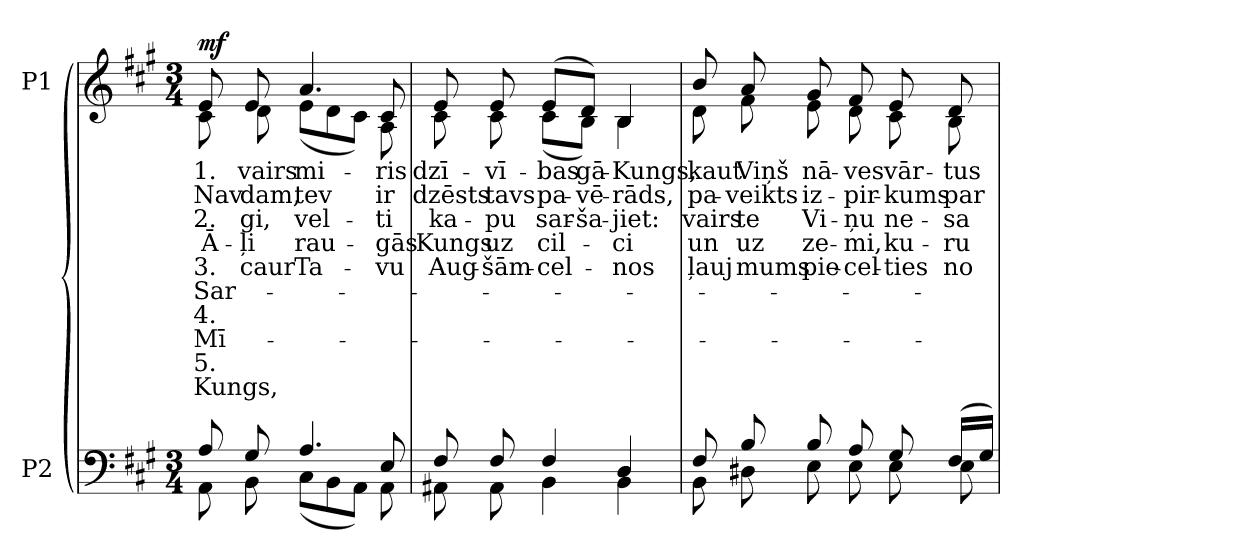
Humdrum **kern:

**kern	**kern	**text	**text	**text	**text	**text	**text	**text	**text	**text	**text	**dynam
*part2	*part1	*part1	*part1	*part1	*part1	*part1	*part1	*part1	*part1	*part1	*part1	*part1
*staff2	*staff1	*staff1	*staff1	*staff1	*staff1	*staff1	*staff1	*staff1	*staff1	*staff1	*staff1	*staff1
*I"P2	*I"P1	*	*	*	*	*	*	*	*	*	*	*
!!LO:PB:g=z
*clefF4	*clefG2	*	*	*	*	*	*	*	*	*	*	*
*k[f#c#g#]	*k[f#c#g#]	*	*	*	*	*	*	*	*	*	*	*
*A:	*A:	*	*	*	*	*	*	*	*	*	*	*
*M3/4	*M3/4	*	*	*	*	*	*	*	*	*	*	*
*MM70	*MM70	*	*	*	*	*	*	*	*	*	*	*
=1	=1	=1	=1	=1	=1	=1	=1	=1	=1	=1	=1	=1
*^	*	*	*	*	*	*	*	*	*	*	*	*
!	!	!LO:TX:a:B:t=Maestoso	!	!	!	!	!	!	!	!	!	!	!
!	!	!	!LO:LY:b:color=#000000	!LO:LY:b:color=#000000	!LO:LY:b:color=#000000	!LO:LY:b:color=#000000	!LO:LY:b:color=#000000	!LO:LY:b:color=#000000	!LO:LY:b:color=#000000	!LO:LY:b:color=#000000	!LO:LY:b:color=#000000	!LO:LY:b:color=#000000	!
*	*	*^	*	*	*	*	*	*	*	*	*	*	*
8Ai/	8AAi\	8ei/	8c#i\	1.	Nav	2.	Ā-	3.	Sar-	4.	Mī-	5.	Kungs,	mf
!	!	!	!	!LO:LY:b:color=#000000	!LO:LY:b:color=#000000	!LO:LY:b:color=#000000	!LO:LY:b:color=#000000	!LO:LY:b:color=#000000	!	!	!	!	!	!
8G#i/	8BBi\	8ei/	8di\	vairs	-dam,	-gi,	-ļi	caur	.	.	.	.	.	.
!	!	!	!	!LO:LY:b:color=#000000	!LO:LY:b:color=#000000	!LO:LY:b:color=#000000	!LO:LY:b:color=#000000	!LO:LY:b:color=#000000	!	!	!	!	!	!
4.Ai/	(8C#i\L	4.ai/	(8ei\L	mi-	tev	vel-	rau-	Ta-	.	.	.	.	.	.
.	8BBi\	.	8di\	.	.	.	.	.	.	.	.	.	.	.
.	8AAi\J)	.	8c#i\J)	.	.	.	.	.	.	.	.	.	.	.
!	!	!	!	!LO:LY:b:color=#000000	!LO:LY:b:color=#000000	!LO:LY:b:color=#000000	!LO:LY:b:color=#000000	!LO:LY:b:color=#000000	!	!	!	!	!	!
8Ei/	8AAi\	8c#i/	8Ai\	-ris	ir	-ti	-gās	-vu	.	.	.	.	.	.
=2	=2	=2	=2	=2	=2	=2	=2	=2	=2	=2	=2	=2	=2	=2
!	!	!	!	!LO:LY:b:color=#000000	!LO:LY:b:color=#000000	!LO:LY:b:color=#000000	!LO:LY:b:color=#000000	!LO:LY:b:color=#000000	!	!	!	!	!	!
8F#i/	8AA#Xi\	8ei/	8c#i\	dzī-	dzēsts	ka-	Kungs	Aug-	.	.	.	.	.	.
!	!	!	!	!LO:LY:b:color=#000000	!LO:LY:b:color=#000000	!LO:LY:b:color=#000000	!LO:LY:b:color=#000000	!LO:LY:b:color=#000000	!	!	!	!	!	!
8F#i/	8AA#i\	8ei/	8c#i\	-vī-	tavs	-pu	uz	-šām-	.	.	.	.	.	.
!	!	!	!	!LO:LY:b:color=#000000	!LO:LY:b:color=#000000	!LO:LY:b:color=#000000	!LO:LY:b:color=#000000	!LO:LY:b:color=#000000	!	!	!	!	!	!
4F#i/	4BBi\	(8ei/L	(8c#i\L	-bas	pa-	sar-	cil-	-cel-	.	.	.	.	.	.
!	!	!	!	!LO:LY:b:color=#000000	!LO:LY:b:color=#000000	!LO:LY:b:color=#000000	!	!	!	!	!	!	!	!
.	.	8di/J)	8Bi\J)	-gā-	-vē-	-ša-	.	.	.	.	.	.	.	.
!	!	!	!	!LO:LY:b:color=#000000	!LO:LY:b:color=#000000	!LO:LY:b:color=#000000	!LO:LY:b:color=#000000	!LO:LY:b:color=#000000	!	!	!	!	!	!
4Di/	4BBi\	4Bi/	4Bi\	Kungs,	-rāds,	-jiet:	-ci	-nos	.	.	.	.	.	.
=3	=3	=3	=3	=3	=3	=3	=3	=3	=3	=3	=3	=3	=3	=3
!	!	!	!	!LO:LY:b:color=#000000	!LO:LY:b:color=#000000	!LO:LY:b:color=#000000	!LO:LY:b:color=#000000	!LO:LY:b:color=#000000	!	!	!	!	!	!
8F#i/	8BBi\	8bi/	8di\	kaut	pa-	vairs	un	ļauj	.	.	.	.	.	.
!	!	!	!	!LO:LY:b:color=#000000	!LO:LY:b:color=#000000	!LO:LY:b:color=#000000	!LO:LY:b:color=#000000	!LO:LY:b:color=#000000	!	!	!	!	!	!
8Bi/	8D#Xi\	8ai/	8f#i\	Viņš	-veikts	te	uz	mums	.	.	.	.	.	.
!	!	!	!	!LO:LY:b:color=#000000	!LO:LY:b:color=#000000	!LO:LY:b:color=#000000	!LO:LY:b:color=#000000	!LO:LY:b:color=#000000	!	!	!	!	!	!
8Bi/	8Ei\	8g#i/	8ei\	nā-	iz-	Vi-	ze-	pie-	.	.	.	.	.	.
!	!	!	!	!LO:LY:b:color=#000000	!LO:LY:b:color=#000000	!LO:LY:b:color=#000000	!LO:LY:b:color=#000000	!LO:LY:b:color=#000000	!	!	!	!	!	!
8Ai/	8Ei\	8f#i/	8di\	-ves	-pir-	-ņu	-mi,	-cel-	.	.	.	.	.	.
!	!	!	!	!LO:LY:b:color=#000000	!LO:LY:b:color=#000000	!LO:LY:b:color=#000000	!LO:LY:b:color=#000000	!LO:LY:b:color=#000000	!	!	!	!	!	!
8G#i/	8Ei\	8ei/	8c#i\	vār-	-kums	ne-	ku-	-ties	.	.	.	.	.	.
!	!	!	!	!LO:LY:b:color=#000000	!LO:LY:b:color=#000000	!LO:LY:b:color=#000000	!LO:LY:b:color=#000000	!LO:LY:b:color=#000000	!	!	!	!	!	!
(16F#i/LL	8Ei\	8di/	8Bi\	-tus	par	-sa-	-ru	no	.	.	.	.	.	.
16G#i/JJ)	.	.	.	.	.	.	.	.	.	.	.	.	.	.
*v	*v	*	*	*	*	*	*	*	*	*	*	*	*	*
*	*v	*v	*	*	*	*	*	*	*	*	*	*	*
=	=	=	=	=	=	=	=	=	=	=	=	=
*-	*-	*-	*-	*-	*-	*-	*-	*-	*-	*-	*-	*-
